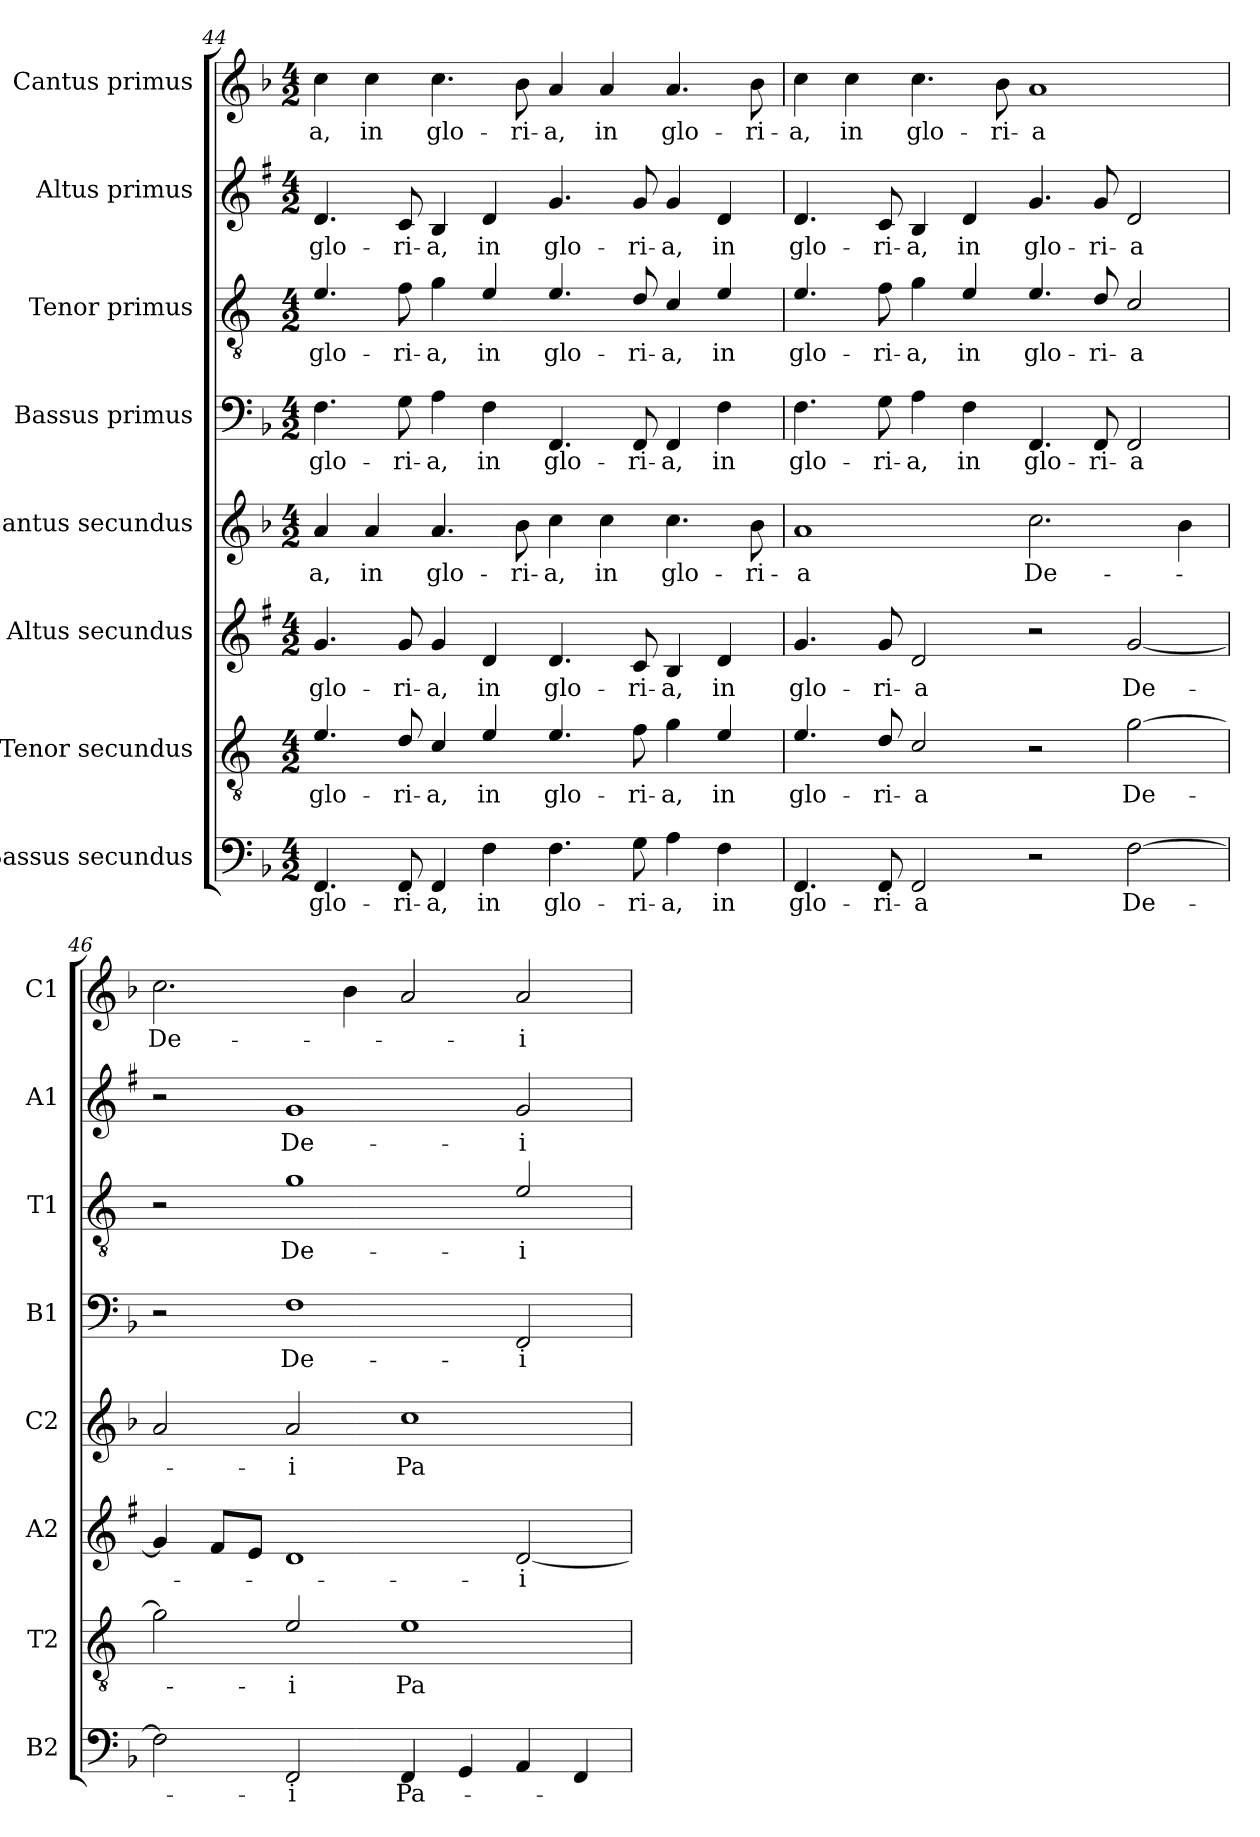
**kern	**text	**kern	**text	**kern	**text	**kern	**text	**kern	**text	**kern	**text	**kern	**text	**kern	**text
*part8	*part8	*part7	*part7	*part6	*part6	*part5	*part5	*part4	*part4	*part3	*part3	*part2	*part2	*part1	*part1
*staff8	*staff8	*staff7	*staff7	*staff6	*staff6	*staff5	*staff5	*staff4	*staff4	*staff3	*staff3	*staff2	*staff2	*staff1	*staff1
*I"Bassus secundus	*	*I"Tenor secundus	*	*I"Altus secundus	*	*I"Cantus secundus	*	*I"Bassus primus	*	*I"Tenor primus	*	*I"Altus primus	*	*I"Cantus primus	*
*I'B2	*	*I'T2	*	*I'A2	*	*I'C2	*	*I'B1	*	*I'T1	*	*I'A1	*	*I'C1	*
!!LO:PB:g=z
*clefF4	*	*clefGv2	*	*clefG2	*	*clefG2	*	*clefF4	*	*clefGv2	*	*clefG2	*	*clefG2	*
*	*	*ITrd4c7	*	*ITrd1c2	*	*	*	*	*	*ITrd4c7	*	*ITrd1c2	*	*	*
*k[b-]	*	*k[b-]	*	*k[b-]	*	*k[b-]	*	*k[b-]	*	*k[b-]	*	*k[b-]	*	*k[b-]	*
*F:	*	*F:	*	*F:	*	*F:	*	*F:	*	*F:	*	*F:	*	*F:	*
*M4/2	*	*M4/2	*	*M4/2	*	*M4/2	*	*M4/2	*	*M4/2	*	*M4/2	*	*M4/2	*
=44	=44	=44	=44	=44	=44	=44	=44	=44	=44	=44	=44	=44	=44	=44	=44
!	!LO:LY:b	!	!LO:LY:b	!	!LO:LY:b	!	!LO:LY:b	!	!LO:LY:b	!	!LO:LY:b	!	!LO:LY:b	!	!LO:LY:b
4.FF/	glo-	4.A/	glo-	4.f/	glo-	4a/	-a,	4.F\	glo-	4.A/	glo-	4.c/	glo-	4cc\	-a,
!	!	!	!	!	!	!	!LO:LY:b	!	!	!	!	!	!	!	!LO:LY:b
.	.	.	.	.	.	4a/	in	.	.	.	.	.	.	4cc\	in
!	!LO:LY:b	!	!LO:LY:b	!	!LO:LY:b	!	!	!	!LO:LY:b	!	!LO:LY:b	!	!LO:LY:b	!	!
8FF/	-ri-	8G/	-ri-	8f/	-ri-	.	.	8G\	-ri-	8B-\	-ri-	8B-/	-ri-	.	.
!	!LO:LY:b	!	!LO:LY:b	!	!LO:LY:b	!	!LO:LY:b	!	!LO:LY:b	!	!LO:LY:b	!	!LO:LY:b	!	!LO:LY:b
4FF/	-a,	4F/	-a,	4f/	-a,	4.a/	glo-	4A\	-a,	4c\	-a,	4A/	-a,	4.cc\	glo-
!	!LO:LY:b	!	!LO:LY:b	!	!LO:LY:b	!	!	!	!LO:LY:b	!	!LO:LY:b	!	!LO:LY:b	!	!
4F\	in	4A/	in	4c/	in	.	.	4F\	in	4A/	in	4c/	in	.	.
!	!	!	!	!	!	!	!LO:LY:b	!	!	!	!	!	!	!	!LO:LY:b
.	.	.	.	.	.	8b-\	-ri-	.	.	.	.	.	.	8b-\	-ri-
!	!LO:LY:b	!	!LO:LY:b	!	!LO:LY:b	!	!LO:LY:b	!	!LO:LY:b	!	!LO:LY:b	!	!LO:LY:b	!	!LO:LY:b
4.F\	glo-	4.A/	glo-	4.c/	glo-	4cc\	-a,	4.FF/	glo-	4.A/	glo-	4.f/	glo-	4a/	-a,
!	!	!	!	!	!	!	!LO:LY:b	!	!	!	!	!	!	!	!LO:LY:b
.	.	.	.	.	.	4cc\	in	.	.	.	.	.	.	4a/	in
!	!LO:LY:b	!	!LO:LY:b	!	!LO:LY:b	!	!	!	!LO:LY:b	!	!LO:LY:b	!	!LO:LY:b	!	!
8G\	-ri-	8B-\	-ri-	8B-/	-ri-	.	.	8FF/	-ri-	8G/	-ri-	8f/	-ri-	.	.
!	!LO:LY:b	!	!LO:LY:b	!	!LO:LY:b	!	!LO:LY:b	!	!LO:LY:b	!	!LO:LY:b	!	!LO:LY:b	!	!LO:LY:b
4A\	-a,	4c\	-a,	4A/	-a,	4.cc\	glo-	4FF/	-a,	4F/	-a,	4f/	-a,	4.a/	glo-
!	!LO:LY:b	!	!LO:LY:b	!	!LO:LY:b	!	!	!	!LO:LY:b	!	!LO:LY:b	!	!LO:LY:b	!	!
4F\	in	4A/	in	4c/	in	.	.	4F\	in	4A/	in	4c/	in	.	.
!	!	!	!	!	!	!	!LO:LY:b	!	!	!	!	!	!	!	!LO:LY:b
.	.	.	.	.	.	8b-\	-ri-	.	.	.	.	.	.	8b-\	-ri-
=45	=45	=45	=45	=45	=45	=45	=45	=45	=45	=45	=45	=45	=45	=45	=45
!	!LO:LY:b	!	!LO:LY:b	!	!LO:LY:b	!	!LO:LY:b	!	!LO:LY:b	!	!LO:LY:b	!	!LO:LY:b	!	!LO:LY:b
4.FF/	glo-	4.A/	glo-	4.f/	glo-	1a	-a	4.F\	glo-	4.A/	glo-	4.c/	glo-	4cc\	-a,
!	!	!	!	!	!	!	!	!	!	!	!	!	!	!	!LO:LY:b
.	.	.	.	.	.	.	.	.	.	.	.	.	.	4cc\	in
!	!LO:LY:b	!	!LO:LY:b	!	!LO:LY:b	!	!	!	!LO:LY:b	!	!LO:LY:b	!	!LO:LY:b	!	!
8FF/	-ri-	8G/	-ri-	8f/	-ri-	.	.	8G\	-ri-	8B-\	-ri-	8B-/	-ri-	.	.
!	!LO:LY:b	!	!LO:LY:b	!	!LO:LY:b	!	!	!	!LO:LY:b	!	!LO:LY:b	!	!LO:LY:b	!	!LO:LY:b
2FF/	-a	2F/	-a	2c/	-a	.	.	4A\	-a,	4c\	-a,	4A/	-a,	4.cc\	glo-
!	!	!	!	!	!	!	!	!	!LO:LY:b	!	!LO:LY:b	!	!LO:LY:b	!	!
.	.	.	.	.	.	.	.	4F\	in	4A/	in	4c/	in	.	.
!	!	!	!	!	!	!	!	!	!	!	!	!	!	!	!LO:LY:b
.	.	.	.	.	.	.	.	.	.	.	.	.	.	8b-\	-ri-
!	!	!	!	!	!	!	!LO:LY:b	!	!LO:LY:b	!	!LO:LY:b	!	!LO:LY:b	!	!LO:LY:b
2r	.	2r	.	2r	.	2.cc\	De-	4.FF/	glo-	4.A/	glo-	4.f/	glo-	1a	-a
!	!	!	!	!	!	!	!	!	!LO:LY:b	!	!LO:LY:b	!	!LO:LY:b	!	!
.	.	.	.	.	.	.	.	8FF/	-ri-	8G/	-ri-	8f/	-ri-	.	.
!	!LO:LY:b	!	!LO:LY:b	!	!LO:LY:b	!	!	!	!LO:LY:b	!	!LO:LY:b	!	!LO:LY:b	!	!
[2F\	De-	[2c\	De-	[2f/	De-	.	.	2FF/	-a	2F/	-a	2c/	-a	.	.
.	.	.	.	.	.	4b-\	.	.	.	.	.	.	.	.	.
=46	=46	=46	=46	=46	=46	=46	=46	=46	=46	=46	=46	=46	=46	=46	=46
!	!	!	!	!	!	!	!	!	!	!	!	!	!	!	!LO:LY:b
2F\]	.	2c\]	.	4f/]	.	2a/	.	2r	.	2r	.	2r	.	2.cc\	De-
.	.	.	.	8e/L	.	.	.	.	.	.	.	.	.	.	.
.	.	.	.	8d/J	.	.	.	.	.	.	.	.	.	.	.
!	!LO:LY:b	!	!LO:LY:b	!	!	!	!LO:LY:b	!	!LO:LY:b	!	!LO:LY:b	!	!LO:LY:b	!	!
2FF/	-i	2A/	-i	1c	.	2a/	-i	1F	De-	1c	De-	1f	De-	.	.
.	.	.	.	.	.	.	.	.	.	.	.	.	.	4b-\	.
!	!LO:LY:b	!	!LO:LY:b	!	!	!	!LO:LY:b	!	!	!	!	!	!	!	!
4FF/	Pa-	1A	Pa-	.	.	1cc	Pa-	.	.	.	.	.	.	2a/	.
4GG/	.	.	.	.	.	.	.	.	.	.	.	.	.	.	.
!	!	!	!	!	!LO:LY:b	!	!	!	!LO:LY:b	!	!LO:LY:b	!	!LO:LY:b	!	!LO:LY:b
4AA/	.	.	.	[2c/	-i	.	.	2FF/	-i	2A/	-i	2f/	-i	2a/	-i
4FF/	.	.	.	.	.	.	.	.	.	.	.	.	.	.	.
=	=	=	=	=	=	=	=	=	=	=	=	=	=	=	=
*-	*-	*-	*-	*-	*-	*-	*-	*-	*-	*-	*-	*-	*-	*-	*-
